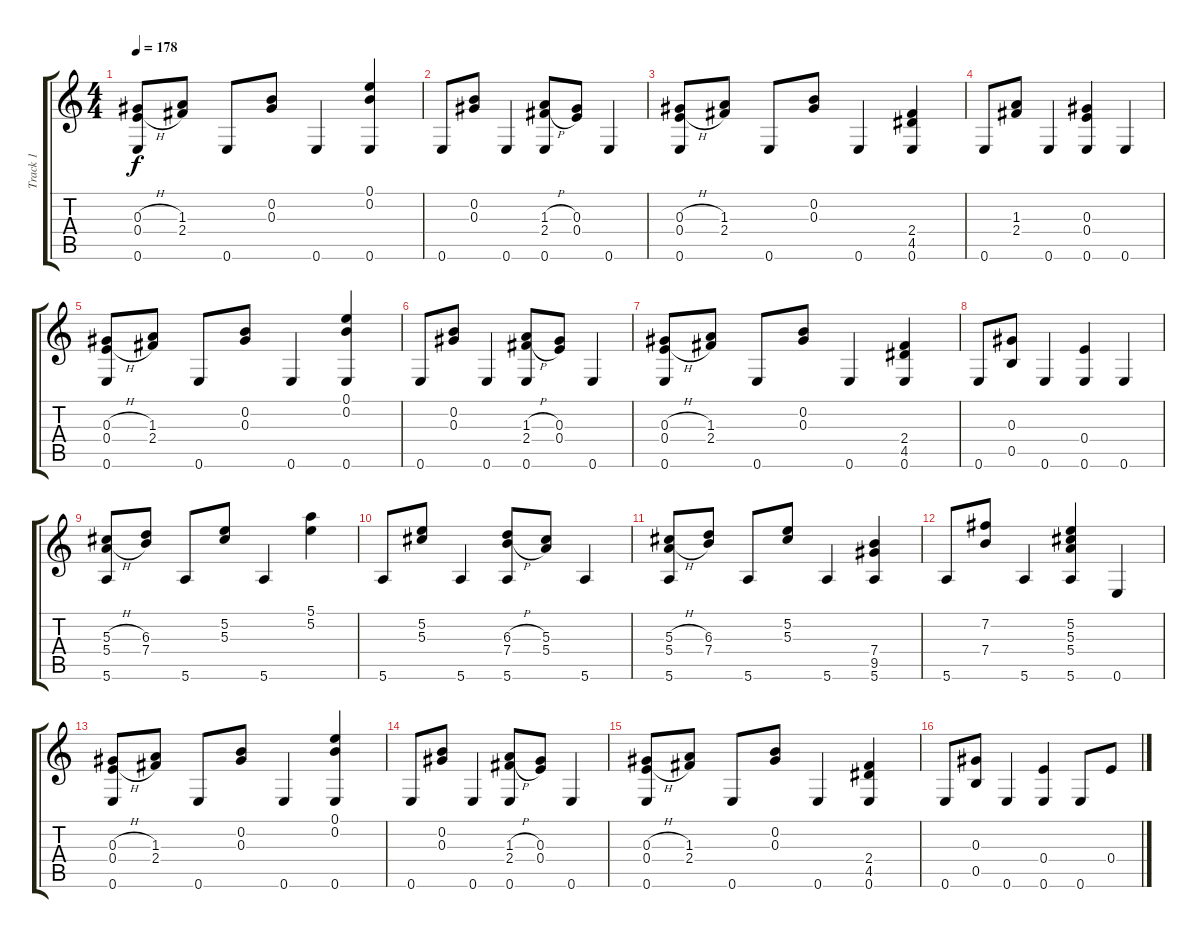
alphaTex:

\track ("Track 1" "Track 1") {instrument acousticguitarnylon}
\staff {score tabs}
\tuning (E4 B3 Ab3 E3 B2 E2) {hide}
\ts (4 4)
\tempo 178
\clef g2
\ks c
(0.3{h} 0.4{h} 0.6).8{dy f instrument acousticguitarnylon} (1.3 2.4).8 0.6.8 (0.2 0.3).8 0.6.4 (0.1 0.2 0.6).4 |
0.6.8 (0.2 0.3).8 0.6.4 (1.3{h} 2.4{h} 0.6).8 (0.3 0.4).8 0.6.4 |
(0.3{h} 0.4{h} 0.6).8 (1.3 2.4).8 0.6.8 (0.2 0.3).8 0.6.4 (2.4 4.5 0.6).4 |
0.6.8 (1.3 2.4).8 0.6.4 (0.3 0.4 0.6).4 0.6.4 |
(0.3{h} 0.4{h} 0.6).8 (1.3 2.4).8 0.6.8 (0.2 0.3).8 0.6.4 (0.1 0.2 0.6).4 |
0.6.8 (0.2 0.3).8 0.6.4 (1.3{h} 2.4{h} 0.6).8 (0.3 0.4).8 0.6.4 |
(0.3{h} 0.4{h} 0.6).8 (1.3 2.4).8 0.6.8 (0.2 0.3).8 0.6.4 (2.4 4.5 0.6).4 |
0.6.8 (0.3 0.5).8 0.6.4 (0.4 0.6).4 0.6.4 |
(5.3{h} 5.4{h} 5.6).8 (6.3 7.4).8 5.6.8 (5.2 5.3).8 5.6.4 (5.1 5.2).4 |
5.6.8 (5.2 5.3).8 5.6.4 (6.3{h} 7.4{h} 5.6).8 (5.3 5.4).8 5.6.4 |
(5.3{h} 5.4{h} 5.6).8 (6.3 7.4).8 5.6.8 (5.2 5.3).8 5.6.4 (7.4 9.5 5.6).4 |
5.6.8 (7.2 7.4).8 5.6.4 (5.2 5.3 5.4 5.6).4 0.6.4 |
(0.3{h} 0.4{h} 0.6).8 (1.3 2.4).8 0.6.8 (0.2 0.3).8 0.6.4 (0.1 0.2 0.6).4 |
0.6.8 (0.2 0.3).8 0.6.4 (1.3{h} 2.4{h} 0.6).8 (0.3 0.4).8 0.6.4 |
(0.3{h} 0.4{h} 0.6).8 (1.3 2.4).8 0.6.8 (0.2 0.3).8 0.6.4 (2.4 4.5 0.6).4 |
0.6.8 (0.3 0.5).8 0.6.4 (0.4 0.6).4 0.6.8 0.4.8
